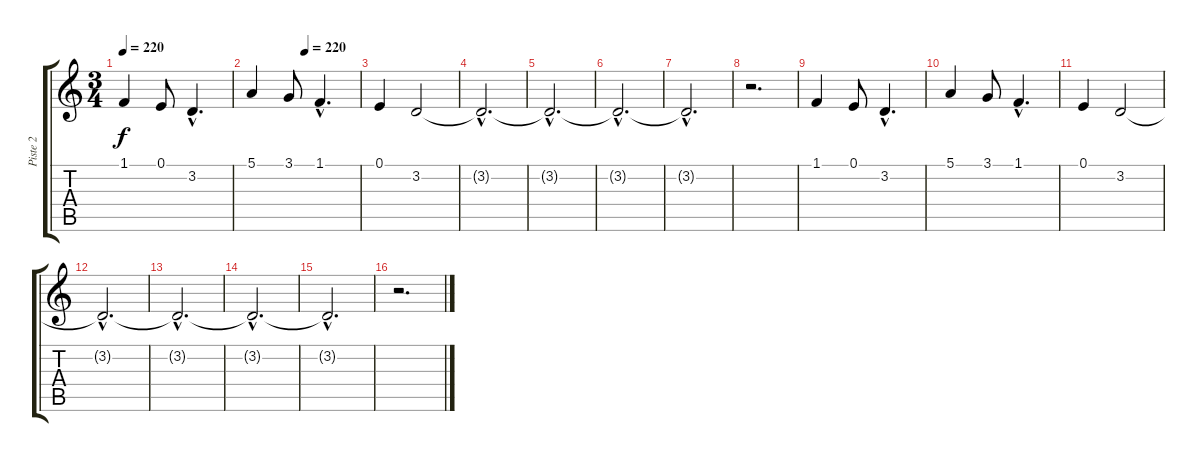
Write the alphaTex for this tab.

\track ("Piste 2" "Piste 2") {instrument flute}
\staff {score tabs}
\tuning (E4 B3 G3 D3 A2 E2) {hide}
\ts (3 4)
\tempo 220
\clef g2
\ks c
1.1.4{dy f} 0.1.8 3.2{hac}.4{d} |
\tempo (220 0.5)
5.1.4 3.1.8 1.1{hac}.4{d} |
0.1.4 3.2.2 |
3.2{hac t}.2{d} |
3.2{hac t}.2{d} |
3.2{hac t}.2{d} |
3.2{hac t}.2{d} |
r.2{d} |
1.1.4 0.1.8 3.2{hac}.4{d} |
5.1.4 3.1.8 1.1{hac}.4{d} |
0.1.4 3.2.2 |
3.2{hac t}.2{d} |
3.2{hac t}.2{d} |
3.2{hac t}.2{d} |
3.2{hac t}.2{d} |
r.2{d}
